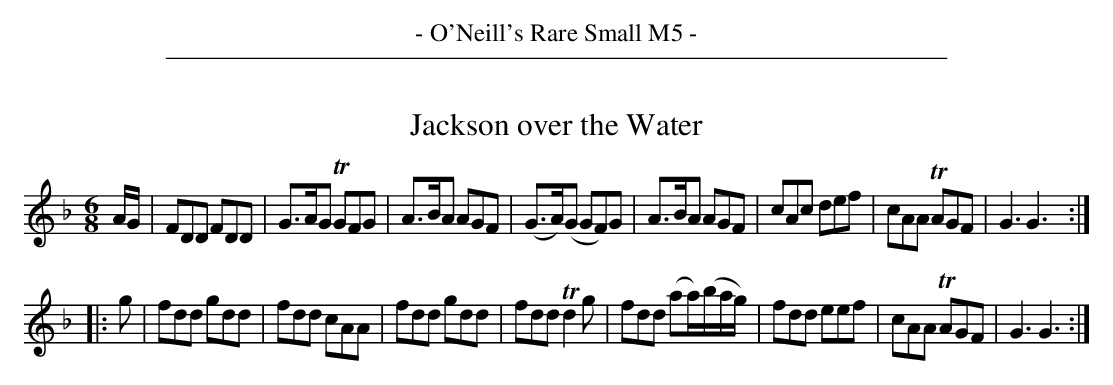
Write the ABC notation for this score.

X:1
T: Jackson over the Water
M: 6/8
L: 1/8
K: Dm	% ending on Gdor
A/G/ |\
FDD FDD | G>AG TGFG | A>BA AGF | (G>A)(G GF)G |\
A>BA AGF | cAc def | cAA TAGF | G3 G3 ::
g |\
fdd gdd | fdd cAA | fdd gdd | fdd Td2g |\
fdd (aa/)(b/a/g/) | fdd eef | cAA TAGF | G3 G3 :|
